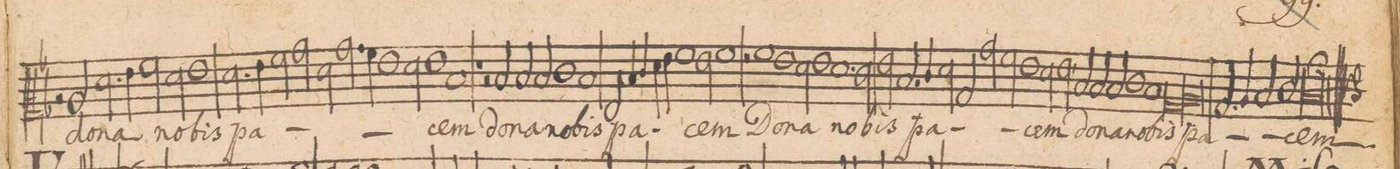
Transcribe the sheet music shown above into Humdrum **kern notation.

**kern	**text
*I"ALTVS.	*
*clefC2	*
*k[b-]	*
*met(C|)	*
*M2/1	*
2rc	.
2c/	do-
=94-	=94-
2.fny\	-na
4g\	.
2a\	no-
2f\	.
=95-	=95-
1g	-bis
2.f\	pa-
4g\	.
=96-	=96-
2a\	.
2b-\	.
2f\	.
2.b-\	.
=97-	=97-
4a\	.
1g	.
2f\	.
=98-	=98-
1g	-cem
1d	.
=99-	=99-
1r	.
2rc	.
2d/	do-
=100-	=100-
2d/	-na
2d/	no-
1e	.
=101-	=101-
1d	-bis
2G/	pa-
4d/	.
4e/	.
=102-	=102-
4f\	.
4g\	.
1a	.
2g\	.
=103-	=103-
1a	-cem
2rg	.
1a\	Do-
=104-	=104-
1g	.
2f\	.
=105-	=105-
1g	-na
1.f	no-
=106-	=106-
2e\	-bis
2g\	.
2.d/	pa-
=107-	=107-
4e/	.
2f\	.
2B-/	.
2b-\	.
=108-	=108-
2a\	.
1g	.
2f\	.
=109-	=109-
2g,<\	-cem
2d/	do-
2d/	-na
2d/	no-
=110-	=110-
1e	.
1d	-bis
=111-	=111-
*lig	*
1B-	pa-
1c	.
*Xlig	*
=112-	=112-
2.B-/	.
4c/	.
2d/	.
2e/	.
=113-	=113-
0dl;	-cem
==	==
*-	*-
